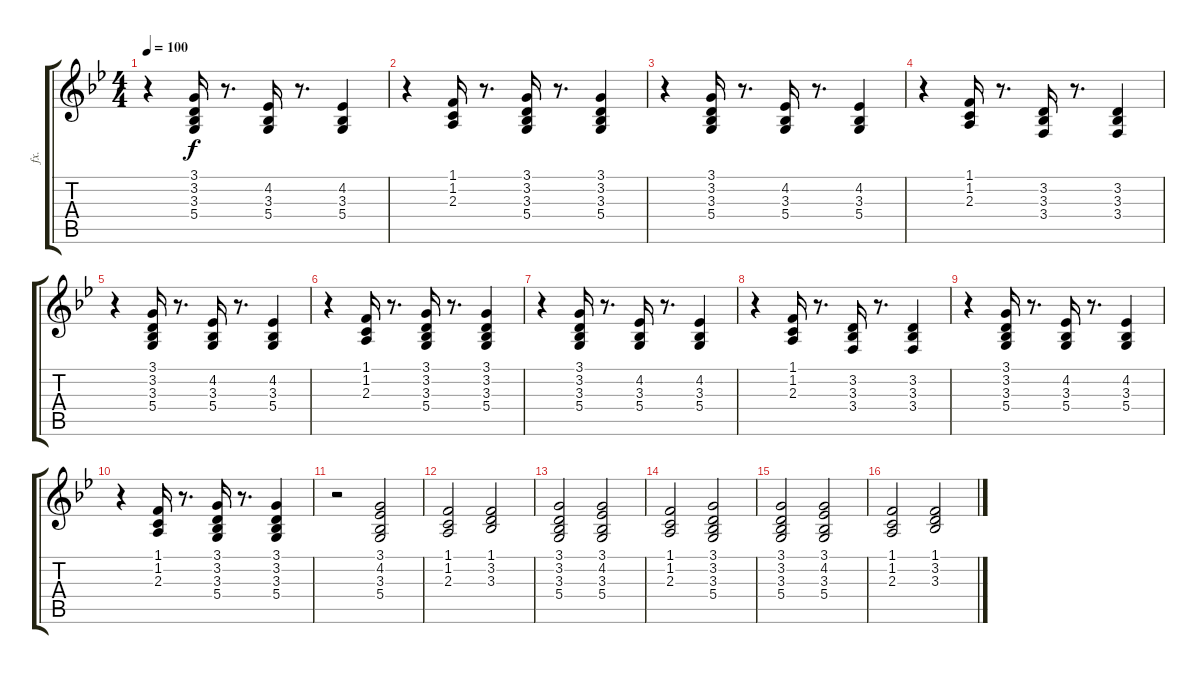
\track ("fx." "fx.") {instrument drawbarorgan}
\staff {score tabs}
\tuning (E4 B3 G3 D3 A2 E2) {hide}
\ts (4 4)
\tempo 100
\clef g2
\ks gminor
r.4{dy f} (3.1 3.2 3.3 5.4).16 r.8{d} (4.2 3.3 5.4).16 r.8{d} (4.2 3.3 5.4).4 |
r.4 (1.1 1.2 2.3).16 r.8{d} (3.1 3.2 3.3 5.4).16 r.8{d} (3.1 3.2 3.3 5.4).4 |
r.4 (3.1 3.2 3.3 5.4).16 r.8{d} (4.2 3.3 5.4).16 r.8{d} (4.2 3.3 5.4).4 |
r.4 (1.1 1.2 2.3).16 r.8{d} (3.2 3.3 3.4).16 r.8{d} (3.2 3.3 3.4).4 |
r.4 (3.1 3.2 3.3 5.4).16 r.8{d} (4.2 3.3 5.4).16 r.8{d} (4.2 3.3 5.4).4 |
r.4 (1.1 1.2 2.3).16 r.8{d} (3.1 3.2 3.3 5.4).16 r.8{d} (3.1 3.2 3.3 5.4).4 |
r.4 (3.1 3.2 3.3 5.4).16 r.8{d} (4.2 3.3 5.4).16 r.8{d} (4.2 3.3 5.4).4 |
r.4 (1.1 1.2 2.3).16 r.8{d} (3.2 3.3 3.4).16 r.8{d} (3.2 3.3 3.4).4 |
r.4 (3.1 3.2 3.3 5.4).16 r.8{d} (4.2 3.3 5.4).16 r.8{d} (4.2 3.3 5.4).4 |
r.4 (1.1 1.2 2.3).16 r.8{d} (3.1 3.2 3.3 5.4).16 r.8{d} (3.1 3.2 3.3 5.4).4 |
r.2 (3.1 4.2 3.3 5.4).2 |
(1.1 1.2 2.3).2 (1.1 3.2 3.3).2 |
(3.1 3.2 3.3 5.4).2 (3.1 4.2 3.3 5.4).2 |
(1.1 1.2 2.3).2 (3.1 3.2 3.3 5.4).2 |
(3.1 3.2 3.3 5.4).2{volume 12 instrument stringensemble1} (3.1 4.2 3.3 5.4).2 |
(1.1 1.2 2.3).2 (1.1 3.2 3.3).2
